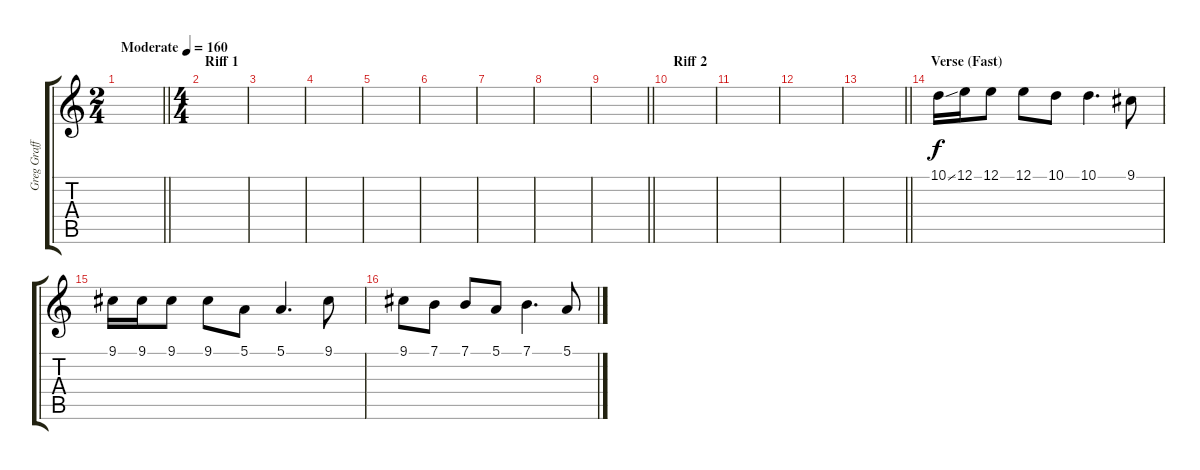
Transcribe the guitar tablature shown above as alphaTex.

\track ("Greg Graffin (Vocals)" "Greg Graff") {instrument voiceoohs}
\staff {score tabs}
\tuning (E4 B3 G3 D3 A2 E2) {hide}
\ts (2 4)
\tempo (160 "Moderate")
\clef g2
\barLineRight lightlight
\ks c
|
\ts (4 4)
\section ("" "Riff 1")
|
|
|
|
|
|
|
\barLineRight lightlight
|
\section ("" "Riff 2")
|
|
|
\barLineRight lightlight
|
\section ("" "Verse (Fast)")
10.1{ss}.16 12.1.16 12.1.8 12.1.8 10.1.8 10.1.4{d} 9.1.8 |
9.1.16 9.1.16 9.1.8 9.1.8 5.1.8 5.1.4{d} 9.1.8 |
9.1.8 7.1.8 7.1.8 5.1.8 7.1.4{d} 5.1.8
